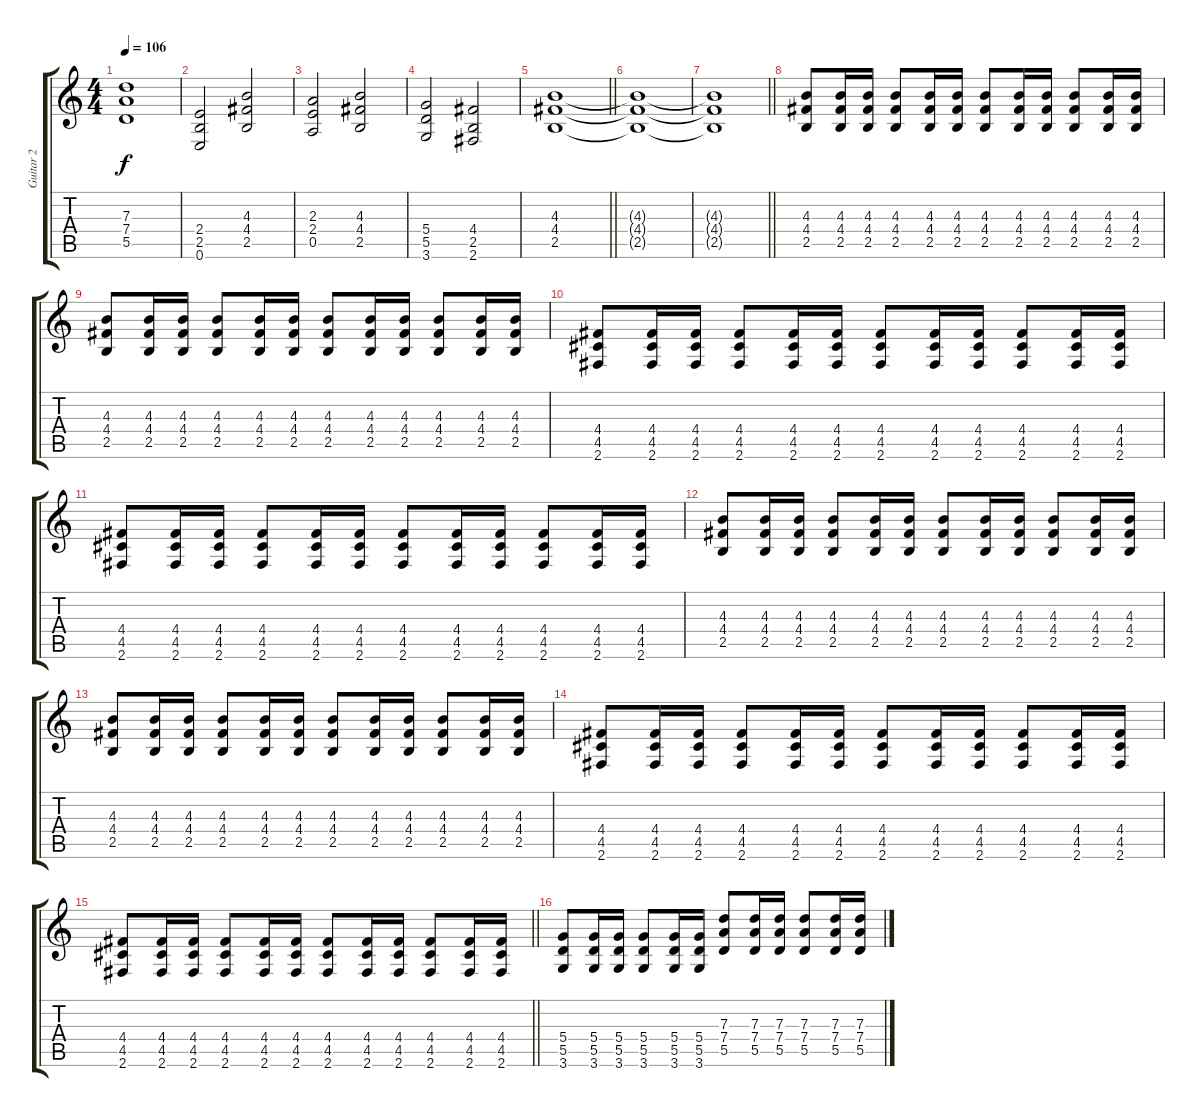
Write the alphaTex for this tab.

\track ("Guitar 2" "Guitar 2") {instrument distortionguitar}
\staff {score tabs}
\tuning (E4 B3 G3 D3 A2 E2) {hide}
\ts (4 4)
\tempo 106
\clef g2
\ks c
(7.3 7.4 5.5).1{dy f} |
(2.4 2.5 0.6).2 (4.3 4.4 2.5).2 |
(2.3 2.4 0.5).2 (4.3 4.4 2.5).2 |
(5.4 5.5 3.6).2 (4.4 2.5 2.6).2 |
\barLineRight lightlight
(4.3 4.4 2.5).1 |
\section ("" "")
(4.3{t} 4.4{t} 2.5{t}).1 |
\barLineRight lightlight
(4.3{t} 4.4{t} 2.5{t}).1 |
\section ("" "")
(4.3 4.4 2.5).8 (4.3 4.4 2.5).16 (4.3 4.4 2.5).16 (4.3 4.4 2.5).8 (4.3 4.4 2.5).16 (4.3 4.4 2.5).16 (4.3 4.4 2.5).8 (4.3 4.4 2.5).16 (4.3 4.4 2.5).16 (4.3 4.4 2.5).8 (4.3 4.4 2.5).16 (4.3 4.4 2.5).16 |
(4.3 4.4 2.5).8 (4.3 4.4 2.5).16 (4.3 4.4 2.5).16 (4.3 4.4 2.5).8 (4.3 4.4 2.5).16 (4.3 4.4 2.5).16 (4.3 4.4 2.5).8 (4.3 4.4 2.5).16 (4.3 4.4 2.5).16 (4.3 4.4 2.5).8 (4.3 4.4 2.5).16 (4.3 4.4 2.5).16 |
(4.4 4.5 2.6).8 (4.4 4.5 2.6).16 (4.4 4.5 2.6).16 (4.4 4.5 2.6).8 (4.4 4.5 2.6).16 (4.4 4.5 2.6).16 (4.4 4.5 2.6).8 (4.4 4.5 2.6).16 (4.4 4.5 2.6).16 (4.4 4.5 2.6).8 (4.4 4.5 2.6).16 (4.4 4.5 2.6).16 |
(4.4 4.5 2.6).8 (4.4 4.5 2.6).16 (4.4 4.5 2.6).16 (4.4 4.5 2.6).8 (4.4 4.5 2.6).16 (4.4 4.5 2.6).16 (4.4 4.5 2.6).8 (4.4 4.5 2.6).16 (4.4 4.5 2.6).16 (4.4 4.5 2.6).8 (4.4 4.5 2.6).16 (4.4 4.5 2.6).16 |
(4.3 4.4 2.5).8 (4.3 4.4 2.5).16 (4.3 4.4 2.5).16 (4.3 4.4 2.5).8 (4.3 4.4 2.5).16 (4.3 4.4 2.5).16 (4.3 4.4 2.5).8 (4.3 4.4 2.5).16 (4.3 4.4 2.5).16 (4.3 4.4 2.5).8 (4.3 4.4 2.5).16 (4.3 4.4 2.5).16 |
(4.3 4.4 2.5).8 (4.3 4.4 2.5).16 (4.3 4.4 2.5).16 (4.3 4.4 2.5).8 (4.3 4.4 2.5).16 (4.3 4.4 2.5).16 (4.3 4.4 2.5).8 (4.3 4.4 2.5).16 (4.3 4.4 2.5).16 (4.3 4.4 2.5).8 (4.3 4.4 2.5).16 (4.3 4.4 2.5).16 |
(4.4 4.5 2.6).8 (4.4 4.5 2.6).16 (4.4 4.5 2.6).16 (4.4 4.5 2.6).8 (4.4 4.5 2.6).16 (4.4 4.5 2.6).16 (4.4 4.5 2.6).8 (4.4 4.5 2.6).16 (4.4 4.5 2.6).16 (4.4 4.5 2.6).8 (4.4 4.5 2.6).16 (4.4 4.5 2.6).16 |
\barLineRight lightlight
(4.4 4.5 2.6).8 (4.4 4.5 2.6).16 (4.4 4.5 2.6).16 (4.4 4.5 2.6).8 (4.4 4.5 2.6).16 (4.4 4.5 2.6).16 (4.4 4.5 2.6).8 (4.4 4.5 2.6).16 (4.4 4.5 2.6).16 (4.4 4.5 2.6).8 (4.4 4.5 2.6).16 (4.4 4.5 2.6).16 |
\section ("" "")
(5.4 5.5 3.6).8 (5.4 5.5 3.6).16 (5.4 5.5 3.6).16 (5.4 5.5 3.6).8 (5.4 5.5 3.6).16 (5.4 5.5 3.6).16 (7.3 7.4 5.5).8 (7.3 7.4 5.5).16 (7.3 7.4 5.5).16 (7.3 7.4 5.5).8 (7.3 7.4 5.5).16 (7.3 7.4 5.5).16
